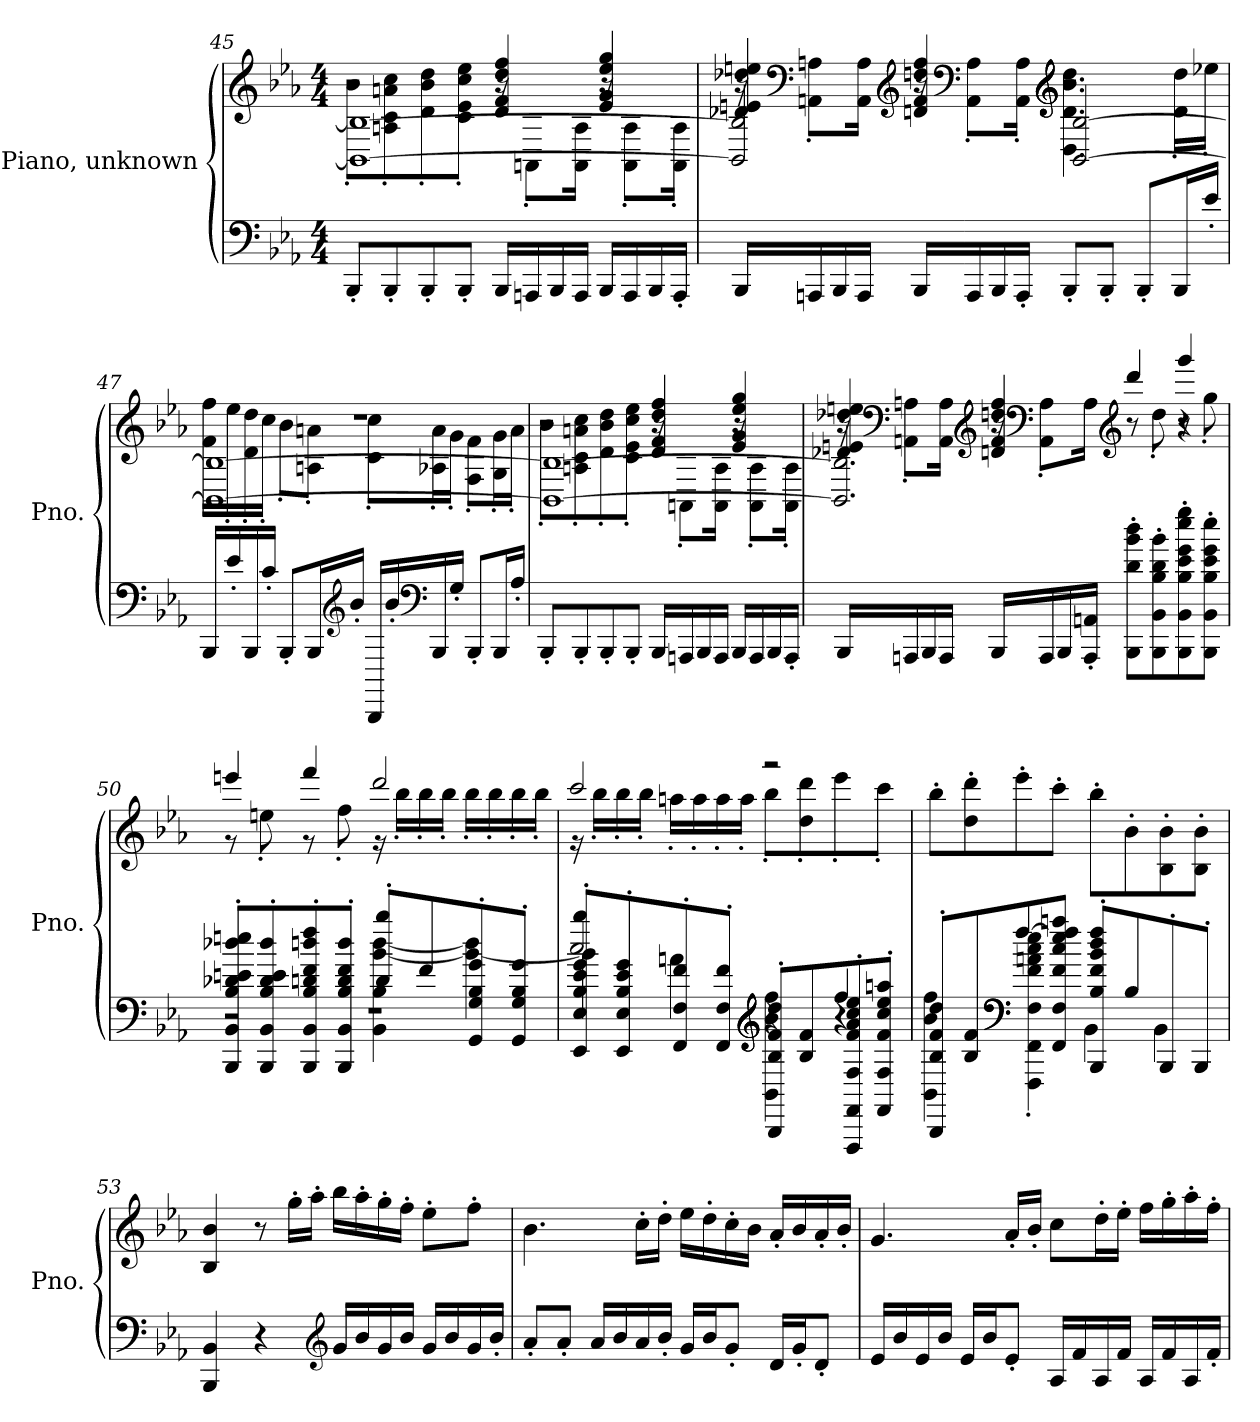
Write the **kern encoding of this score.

**kern	**kern
*part1	*part1
*staff2	*staff1
*I"Piano, unknown	*
*I'Pno.	*
!!LO:PB:g=z
*clefF4	*clefG2
*k[b-e-a-]	*k[b-e-a-]
*M4/4	*M4/4
=45	=45
*	*^
*	*	*^
8BBB-'/L	2r	8b-'\L	1BB-_ 1B-_
8BBB-'/	.	8An\' 8c\' 8an\' 8cc\'	.
8BBB-'/	.	8d\' 8b-\' 8dd\'	.
8BBB-'/J	.	8c\' 8e-\' 8cc\' 8ee-\'J	.
16BBB-/LL	4d/ 4f/ 4dd/ 4ff/	16r	.
16AAAn/	.	8AAn'\L	.
16BBB-/	.	.	.
16AAA/JJ	.	16AA\ 16A\Jk	.
16BBB-/LL	4e-/ 4g/ 4ee-/ 4gg/	16r	.
16AAA/	.	8AA\' 8A\'L	.
16BBB-/	.	.	.
16AAA'/JJ	.	16AA\' 16A\'Jk	.
=46	=46	=46	=46
16BBB-/LL	4d-X/ 4en/ 4dd-X/ 4een/	16r	2BB-/] 2B-/]
*	*clefF4	*	*
16AAAn/	.	8AAn\' 8An\'L	.
16BBB-/	.	.	.
16AAA/JJ	.	16AA\ 16A\Jk	.
*	*clefG2	*	*
16BBB-/LL	4dn/ 4f/ 4ddn/ 4ff/	16r	.
*	*clefF4	*	*
16AAA/	.	8AA\' 8A\'L	.
16BBB-/	.	.	.
16AAA'/JJ	.	16AA\' 16A\'Jk	.
*	*clefG2	*	*
8BBB-'/L	2r	4.D\ 4.d\ 4.b-\ 4.dd\	[2BB-/ [2B-/
8BBB-'/J	.	.	.
8BBB-'/L	.	.	.
16BBB-/L	.	16d\' 16dd\'LL	.
16e-'/JJ	.	16ee-X'\JJ	.
!!LO:LB:g=z	!!	!!
=47	=47	=47	=47
16BBB-/LL	1r	16f\ 16ff\LL	1BB-_ 1B-_
16e-'/	.	16ee-'\	.
16BBB-/	.	16d\' 16dd\'	.
16c'/JJ	.	16cc'\JJ	.
8BBB-'/L	.	8b-'\L	.
16BBB-/L	.	8An\' 8an\'J	.
*clefG2	*	*	*
16b-'/JJ	.	.	.
16BBB-/LL	.	8c\' 8cc\'L	.
16b-'/	.	.	.
*clefF4	*	*	*
16BBB-/	.	16A-X\' 16a\'L	.
16G'/JJ	.	16g'\JJ	.
8BBB-'/L	.	8F\' 8f\'L	.
16BBB-/L	.	16G\' 16g\'L	.
16A-'/JJ	.	16a'\JJ	.
=48	=48	=48	=48
8BBB-'/L	2r	8b-'\L	1BB-_ 1B-_
8BBB-'/	.	8An\' 8c\' 8an\' 8cc\'	.
8BBB-'/	.	8d\' 8b-\' 8dd\'	.
8BBB-'/J	.	8c\' 8e-\' 8cc\' 8ee-\'J	.
16BBB-/LL	4d/ 4f/ 4dd/ 4ff/	16r	.
16AAAn/	.	8AAn'\L	.
16BBB-/	.	.	.
16AAA/JJ	.	16AA\ 16A\Jk	.
16BBB-/LL	4e-/ 4g/ 4ee-/ 4gg/	16r	.
16AAA/	.	8AA\' 8A\'L	.
16BBB-/	.	.	.
16AAA'/JJ	.	16AA\' 16A\'Jk	.
!!LO:LB:g=z	!!	!!
=49	=49	=49	=49
16BBB-/LL	4d-X/ 4en/ 4dd-X/ 4een/	16r	2.BB-/] 2.B-/]
*	*clefF4	*	*
16AAAn/	.	8AAn\' 8An\'L	.
16BBB-/	.	.	.
16AAA/JJ	.	16AA\ 16A\Jk	.
*	*clefG2	*	*
16BBB-/LL	4dn/ 4f/ 4ddn/ 4ff/	16r	.
*	*clefF4	*	*
16AAA/	.	8AA\' 8A\'L	.
16BBB-/	.	.	.
16AAA/' 16AAn/'JJ	.	16A\Jk	.
*	*clefG2	*	*
8BBB-\' 8d\' 8b-\' 8dd\'L	4ddd/	8r	.
8BBB-\' 8BB-\' 8B-\' 8d\' 8b-\'	.	8dd'\	.
8BBB-\' 8BB-\' 8B-\' 8e-\' 8g\' 8ee-\' 8gg\'	4ggg/	8r	4r
8BBB-\' 8BB-\' 8B-\' 8e-\' 8g\' 8ee-\'J	.	8gg'\	.
*	*	*v	*v
=50	=50	=50
*^	*	*
*	*^	*	*
1r	2r	8BBB-/' 8BB-/' 8B-/' 8d-X/' 8en/' 8dd-X/' 8een/'L	4eeen/	8r
.	.	8BBB-/' 8BB-/' 8B-/' 8d-/' 8e/' 8dd-/'	.	8een'\
.	.	8BBB-/' 8BB-/' 8B-/' 8dn/' 8f/' 8ddn/' 8ff/'	4fff/	8r
.	.	8BBB-/' 8BB-/' 8B-/' 8d/' 8f/' 8dd/'J	.	8ff'\
.	4BB-\ 4B-\ [4b-\ [4dd\	8d/' 8bb-/'L	2ddd/	16r
.	.	.	.	16bb-'\LL
.	.	8f/	.	16bb-'\
.	.	.	.	16bb-'\JJ
.	4b-\_ 4dd\]	8GG/' 8G/' 8B-/' 8g/'	.	16bb-'\LL
.	.	.	.	16bb-'\
.	.	8GG/' 8G/' 8B-/' 8g/'J	.	16bb-'\
.	.	.	.	16bb-'\JJ
!!LO:LB:g=z	!!
=51	=51	=51	=51	=51
2cc/	4b-\]	8EE-/' 8E-/' 8B-/' 8e-/' 8g/' 8bb-/'L	2ccc/	16r
.	.	.	.	16bb-'\LL
.	.	8EE-/' 8E-/' 8B-/' 8e-/' 8g/'	.	16bb-'\
.	.	.	.	16bb-'\JJ
.	4an\	8FF/' 8F/' 8f/'	.	16aan'\LL
.	.	.	.	16aa'\
.	.	8FF/' 8F/' 8f/'J	.	16aa'\
.	.	.	.	16aa'\JJ
*clefG2	*	*	*	*
4r	4BB-\ 4b-\ 4ff\	8BBB-/' 8B-/' 8f/' 8dd/'L	2r	8bb-'\L
.	.	8B-/ 8f/	.	8dd\' 8ddd\'
4ff/	4r	8FFF/' 8FF/' 8F/' 8f/' 8a/' 8cc/' 8ee-/'	.	8eee-'\
.	.	8FF/' 8F/' 8f/' 8cc/' 8ee-/' 8aan/'J	.	8ccc'\J
*	*v	*v	*	*
*	*	*v	*v
=52	=52	=52
8BBB-/' 8B-/' 8f/' 8dd/'L	4BB-\ 4b-\ 4ff\	8bb-'\L
8B-/ 8f/	.	8dd\' 8ddd\'
*clefF4	*	*
[8ff/	4FFF\' 4FF\' 4F\' 4f\' 4an\' 4cc\' 4ee-\'	8eee-'\
8FF/ 8F/ 8f/ 8cc/ 8ee-/ 8ff/] 8aan/J	.	8ccc'\J
8BBB-/' 8B-/' 8f/' 8b-/' 8dd/' 8ff/'L	4BB-\	8bb-'\L
8B-/	.	8b-'\
8BBB-'/	4BB-\	8B-\' 8b-\'
8BBB-'/J	.	8B-\' 8b-\'J
*v	*v	*
!!LO:LB:g=z
=53	=53
4BBB-/ 4BB-/	4B-/ 4b-/
4r	8r
.	16gg'\LL
.	16aa-'\JJ
*clefG2	*
16g/LL	16bb-\LL
16b-/	16aa-'\
16g/	16gg'\
16b-/JJ	16ff'\JJ
16g/LL	8ee-'\L
16b-/	.
16g/	8ff'\J
16b-'/JJ	.
=54	=54
8a-'/L	4.b-\
8a-'/J	.
16a-/LL	.
16b-/	.
16a-/	16cc'\LL
16b-'/JJ	16dd'\JJ
16g/LL	16ee-\LL
16b-/J	16dd'\
8g'/J	16cc'\
.	16b-\JJ
16d/LL	16a-'/LL
16g'/J	16b-/
8d'/J	16a-'/
.	16b-'/JJ
=55	=55
16e-/LL	4.g/
16b-/	.
16e-/	.
16b-/JJ	.
16e-/LL	.
16b-/J	.
8e-'/J	16a-'/LL
.	16b-'/JJ
16A-/LL	8cc\L
16f/	.
16A-/	16dd'\L
16f/JJ	16ee-'\JJ
16A-/LL	16ff\LL
16f/	16gg'\
16A-/	16aa-'\
16f'/JJ	16ff'\JJ
=	=
*-	*-
